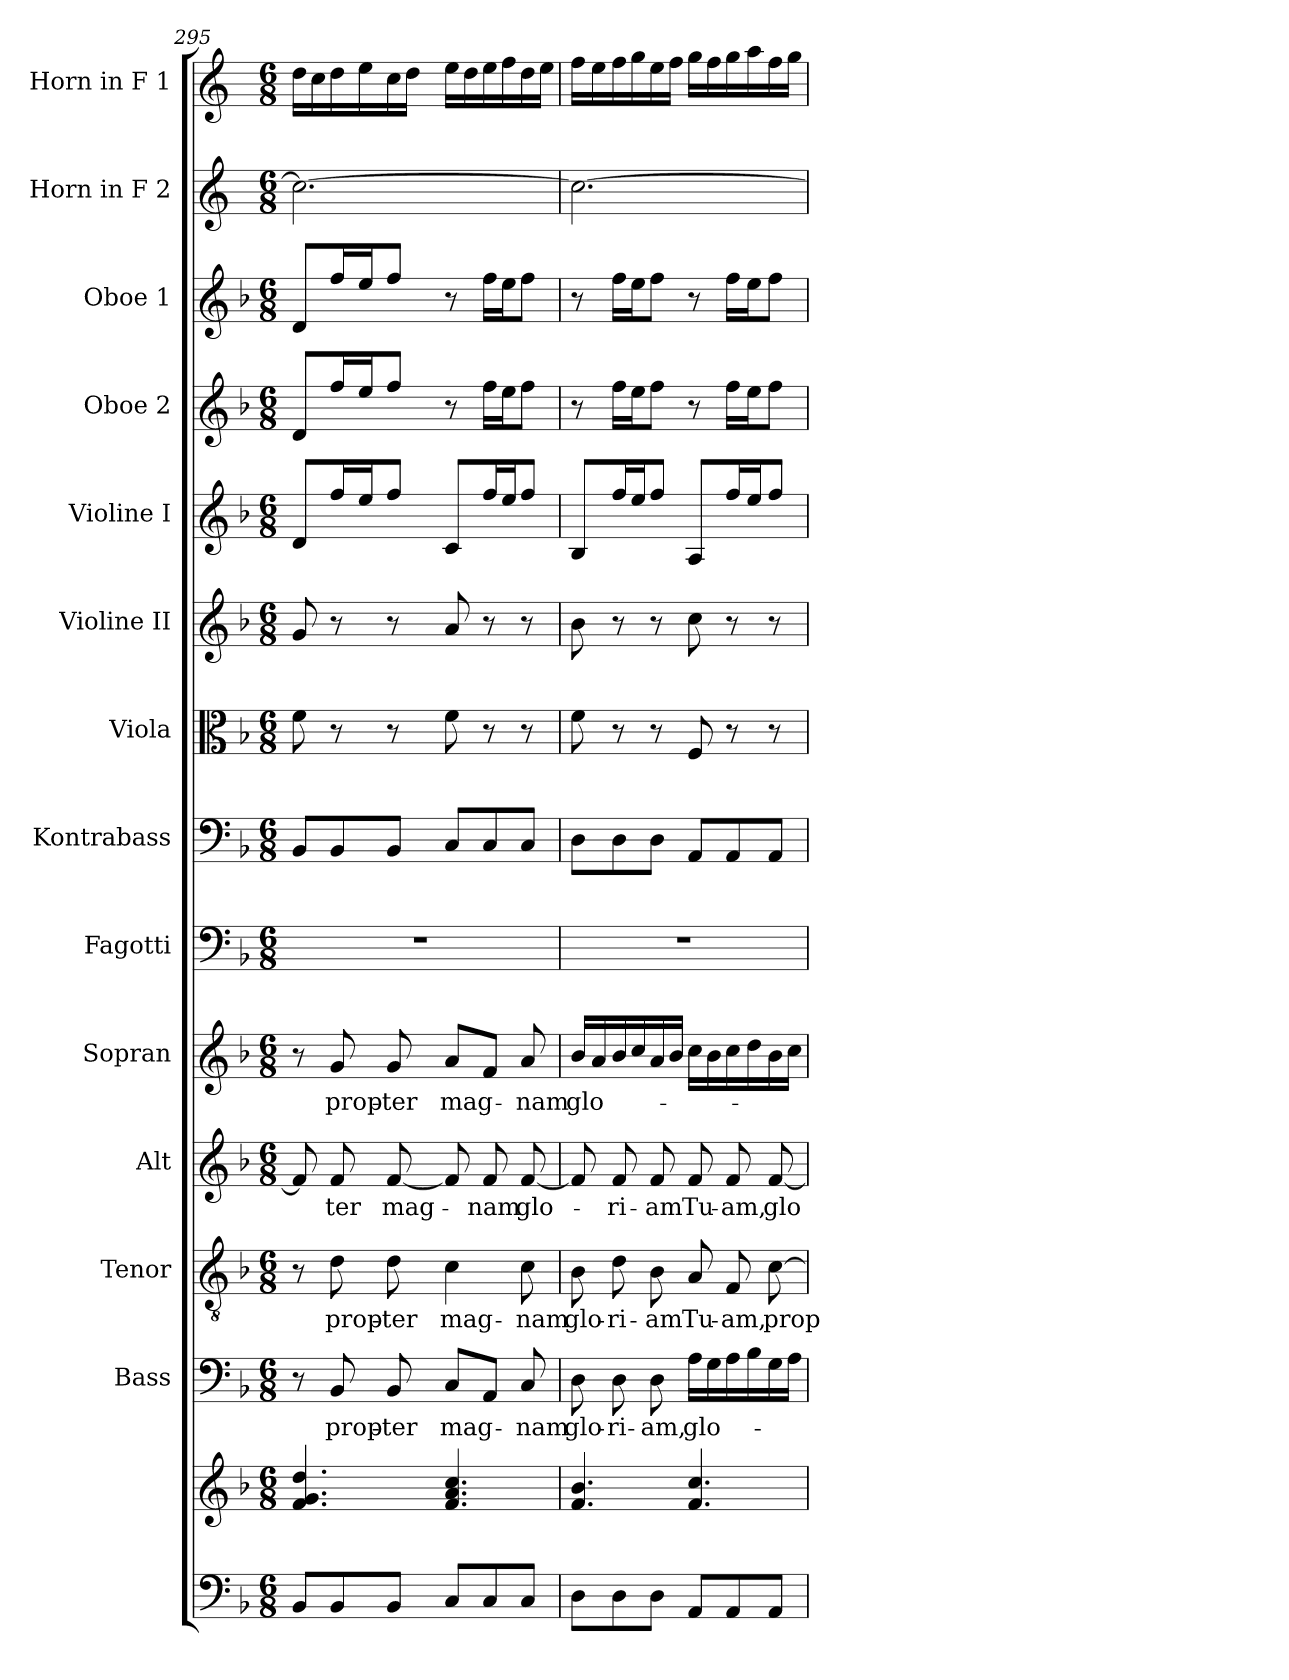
**kern	**kern	**kern	**text	**kern	**text	**kern	**text	**kern	**text	**kern	**kern	**kern	**kern	**kern	**kern	**kern	**kern	**kern
*part14	*part14	*part13	*part13	*part12	*part12	*part11	*part11	*part10	*part10	*part9	*part8	*part7	*part6	*part5	*part4	*part3	*part2	*part1
*staff15	*staff14	*staff13	*staff13	*staff12	*staff12	*staff11	*staff11	*staff10	*staff10	*staff9	*staff8	*staff7	*staff6	*staff5	*staff4	*staff3	*staff2	*staff1
*	*	*I"Bass	*	*I"Tenor	*	*I"Alt	*	*I"Sopran	*	*I"Fagotti	*I"Kontrabass	*I"Viola	*I"Violine II	*I"Violine I	*I"Oboe 2	*I"Oboe 1	*I"Horn in F 2	*I"Horn in F 1
*	*	*I'B.	*	*I'T.	*	*I'A.	*	*I'S.	*	*I'Fg.	*I'Kb.	*I'Vla.	*I'Vl. II	*I'Vl. I	*I'Ob. 2	*I'Ob. 1	*	*
!!LO:PB:g=z
*clefF4	*clefG2	*clefF4	*	*clefGv2	*	*clefG2	*	*clefG2	*	*clefF4	*clefF4	*clefC3	*clefG2	*clefG2	*clefG2	*clefG2	*clefG2	*clefG2
*	*	*	*	*	*	*	*	*	*	*	*ITrd7c12	*	*	*	*	*	*ITrd4c7	*ITrd4c7
*k[b-]	*k[b-]	*k[b-]	*	*k[b-]	*	*k[b-]	*	*k[b-]	*	*k[b-]	*k[b-]	*k[b-]	*k[b-]	*k[b-]	*k[b-]	*k[b-]	*k[b-]	*k[b-]
*F:	*F:	*F:	*	*F:	*	*F:	*	*F:	*	*F:	*F:	*F:	*F:	*F:	*F:	*F:	*F:	*F:
*M6/8	*M6/8	*M6/8	*	*M6/8	*	*M6/8	*	*M6/8	*	*M6/8	*M6/8	*M6/8	*M6/8	*M6/8	*M6/8	*M6/8	*M6/8	*M6/8
=295	=295	=295	=295	=295	=295	=295	=295	=295	=295	=295	=295	=295	=295	=295	=295	=295	=295	=295
8BB-/L	4.f/ 4.g/ 4.dd/	8r	.	8r	.	8f/]	.	8r	.	2.r	8BBB-/L	8f\	8g/	8d/L	8d/L	8d/L	2.f\_	16g\LL
.	.	.	.	.	.	.	.	.	.	.	.	.	.	.	.	.	.	16f\
!	!	!	!LO:LY:b	!	!LO:LY:b	!	!LO:LY:b	!	!LO:LY:b	!	!	!	!	!	!	!	!	!
8BB-/	.	8BB-/	prop-	8d\	prop-	8f/	-ter	8g/	prop-	.	8BBB-/	8r	8r	16ff/L	16ff/L	16ff/L	.	16g\
.	.	.	.	.	.	.	.	.	.	.	.	.	.	16ee/J	16ee/J	16ee/J	.	16a\
!	!	!	!LO:LY:b	!	!LO:LY:b	!	!LO:LY:b	!	!LO:LY:b	!	!	!	!	!	!	!	!	!
8BB-/J	.	8BB-/	-ter	8d\	-ter	[8f/	mag-	8g/	-ter	.	8BBB-/J	8r	8r	8ff/J	8ff/J	8ff/J	.	16f\
.	.	.	.	.	.	.	.	.	.	.	.	.	.	.	.	.	.	16g\JJ
!	!	!	!LO:LY:b	!	!LO:LY:b	!	!	!	!LO:LY:b	!	!	!	!	!	!	!	!	!
8C/L	4.f/ 4.a/ 4.cc/	8C/L	mag-	4c\	mag-	8f/]	.	8a/L	mag-	.	8CC/L	8f\	8a/	8c/L	8r	8r	.	16a\LL
.	.	.	.	.	.	.	.	.	.	.	.	.	.	.	.	.	.	16g\
!	!	!	!	!	!	!	!LO:LY:b	!	!	!	!	!	!	!	!	!	!	!
8C/	.	8AA/J	.	.	.	8f/	-nam	8f/J	.	.	8CC/	8r	8r	16ff/L	16ff\LL	16ff\LL	.	16a\
.	.	.	.	.	.	.	.	.	.	.	.	.	.	16ee/J	16ee\J	16ee\J	.	16b-\
!	!	!	!LO:LY:b	!	!LO:LY:b	!	!LO:LY:b	!	!LO:LY:b	!	!	!	!	!	!	!	!	!
8C/J	.	8C/	-nam	8c\	-nam	[8f/	glo-	8a/	-nam	.	8CC/J	8r	8r	8ff/J	8ff\J	8ff\J	.	16g\
.	.	.	.	.	.	.	.	.	.	.	.	.	.	.	.	.	.	16a\JJ
=296	=296	=296	=296	=296	=296	=296	=296	=296	=296	=296	=296	=296	=296	=296	=296	=296	=296	=296
!	!	!	!LO:LY:b	!	!LO:LY:b	!	!	!	!LO:LY:b	!	!	!	!	!	!	!	!	!
8D\L	4.f/ 4.b-/	8D\	glo-	8B-\	glo-	8f/]	.	16b-/LL	glo-	2.r	8DD\L	8f\	8b-\	8B-/L	8r	8r	2.f\_	16b-\LL
.	.	.	.	.	.	.	.	16a/	.	.	.	.	.	.	.	.	.	16a\
!	!	!	!LO:LY:b	!	!LO:LY:b	!	!LO:LY:b	!	!	!	!	!	!	!	!	!	!	!
8D\	.	8D\	-ri-	8d\	-ri-	8f/	-ri-	16b-/	.	.	8DD\	8r	8r	16ff/L	16ff\LL	16ff\LL	.	16b-\
.	.	.	.	.	.	.	.	16cc/	.	.	.	.	.	16ee/J	16ee\J	16ee\J	.	16cc\
!	!	!	!LO:LY:b	!	!LO:LY:b	!	!LO:LY:b	!	!	!	!	!	!	!	!	!	!	!
8D\J	.	8D\	-am,	8B-\	-am	8f/	-am	16a/	.	.	8DD\J	8r	8r	8ff/J	8ff\J	8ff\J	.	16a\
.	.	.	.	.	.	.	.	16b-/JJ	.	.	.	.	.	.	.	.	.	16b-\JJ
!	!	!	!LO:LY:b	!	!LO:LY:b	!	!LO:LY:b	!	!	!	!	!	!	!	!	!	!	!
8AA/L	4.f/ 4.cc/	16A\LL	glo-	8A/	Tu-	8f/	Tu-	16cc\LL	.	.	8AAA/L	8F/	8cc\	8A/L	8r	8r	.	16cc\LL
.	.	16G\	.	.	.	.	.	16b-\	.	.	.	.	.	.	.	.	.	16b-\
!	!	!	!	!	!LO:LY:b	!	!LO:LY:b	!	!	!	!	!	!	!	!	!	!	!
8AA/	.	16A\	.	8F/	-am,	8f/	-am,	16cc\	.	.	8AAA/	8r	8r	16ff/L	16ff\LL	16ff\LL	.	16cc\
.	.	16B-\	.	.	.	.	.	16dd\	.	.	.	.	.	16ee/J	16ee\J	16ee\J	.	16dd\
!	!	!	!	!	!LO:LY:b	!	!LO:LY:b	!	!	!	!	!	!	!	!	!	!	!
8AA/J	.	16G\	.	[8c\	prop-	[8f/	glo-	16b-\	.	.	8AAA/J	8r	8r	8ff/J	8ff\J	8ff\J	.	16b-\
.	.	16A\JJ	.	.	.	.	.	16cc\JJ	.	.	.	.	.	.	.	.	.	16cc\JJ
=	=	=	=	=	=	=	=	=	=	=	=	=	=	=	=	=	=	=
*-	*-	*-	*-	*-	*-	*-	*-	*-	*-	*-	*-	*-	*-	*-	*-	*-	*-	*-
